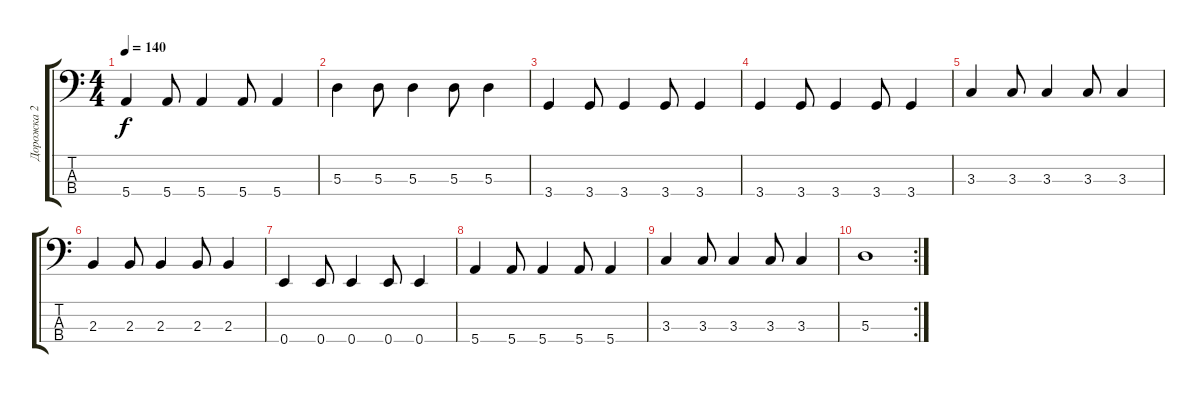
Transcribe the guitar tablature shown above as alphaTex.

\track ("Дорожка 2" "Дорожка 2") {instrument electricbasspick}
\staff {score tabs}
\tuning (G2 D2 A1 E1) {hide}
\ts (4 4)
\tempo 140
\clef f4
\ks c
5.4.4{dy f} 5.4.8 5.4.4 5.4.8 5.4.4 |
5.3.4 5.3.8 5.3.4 5.3.8 5.3.4 |
3.4.4 3.4.8 3.4.4 3.4.8 3.4.4 |
3.4.4 3.4.8 3.4.4 3.4.8 3.4.4 |
3.3.4 3.3.8 3.3.4 3.3.8 3.3.4 |
2.3.4 2.3.8 2.3.4 2.3.8 2.3.4 |
0.4.4 0.4.8 0.4.4 0.4.8 0.4.4 |
5.4.4 5.4.8 5.4.4 5.4.8 5.4.4 |
3.3.4 3.3.8 3.3.4 3.3.8 3.3.4 |
\rc 2
5.3.1
